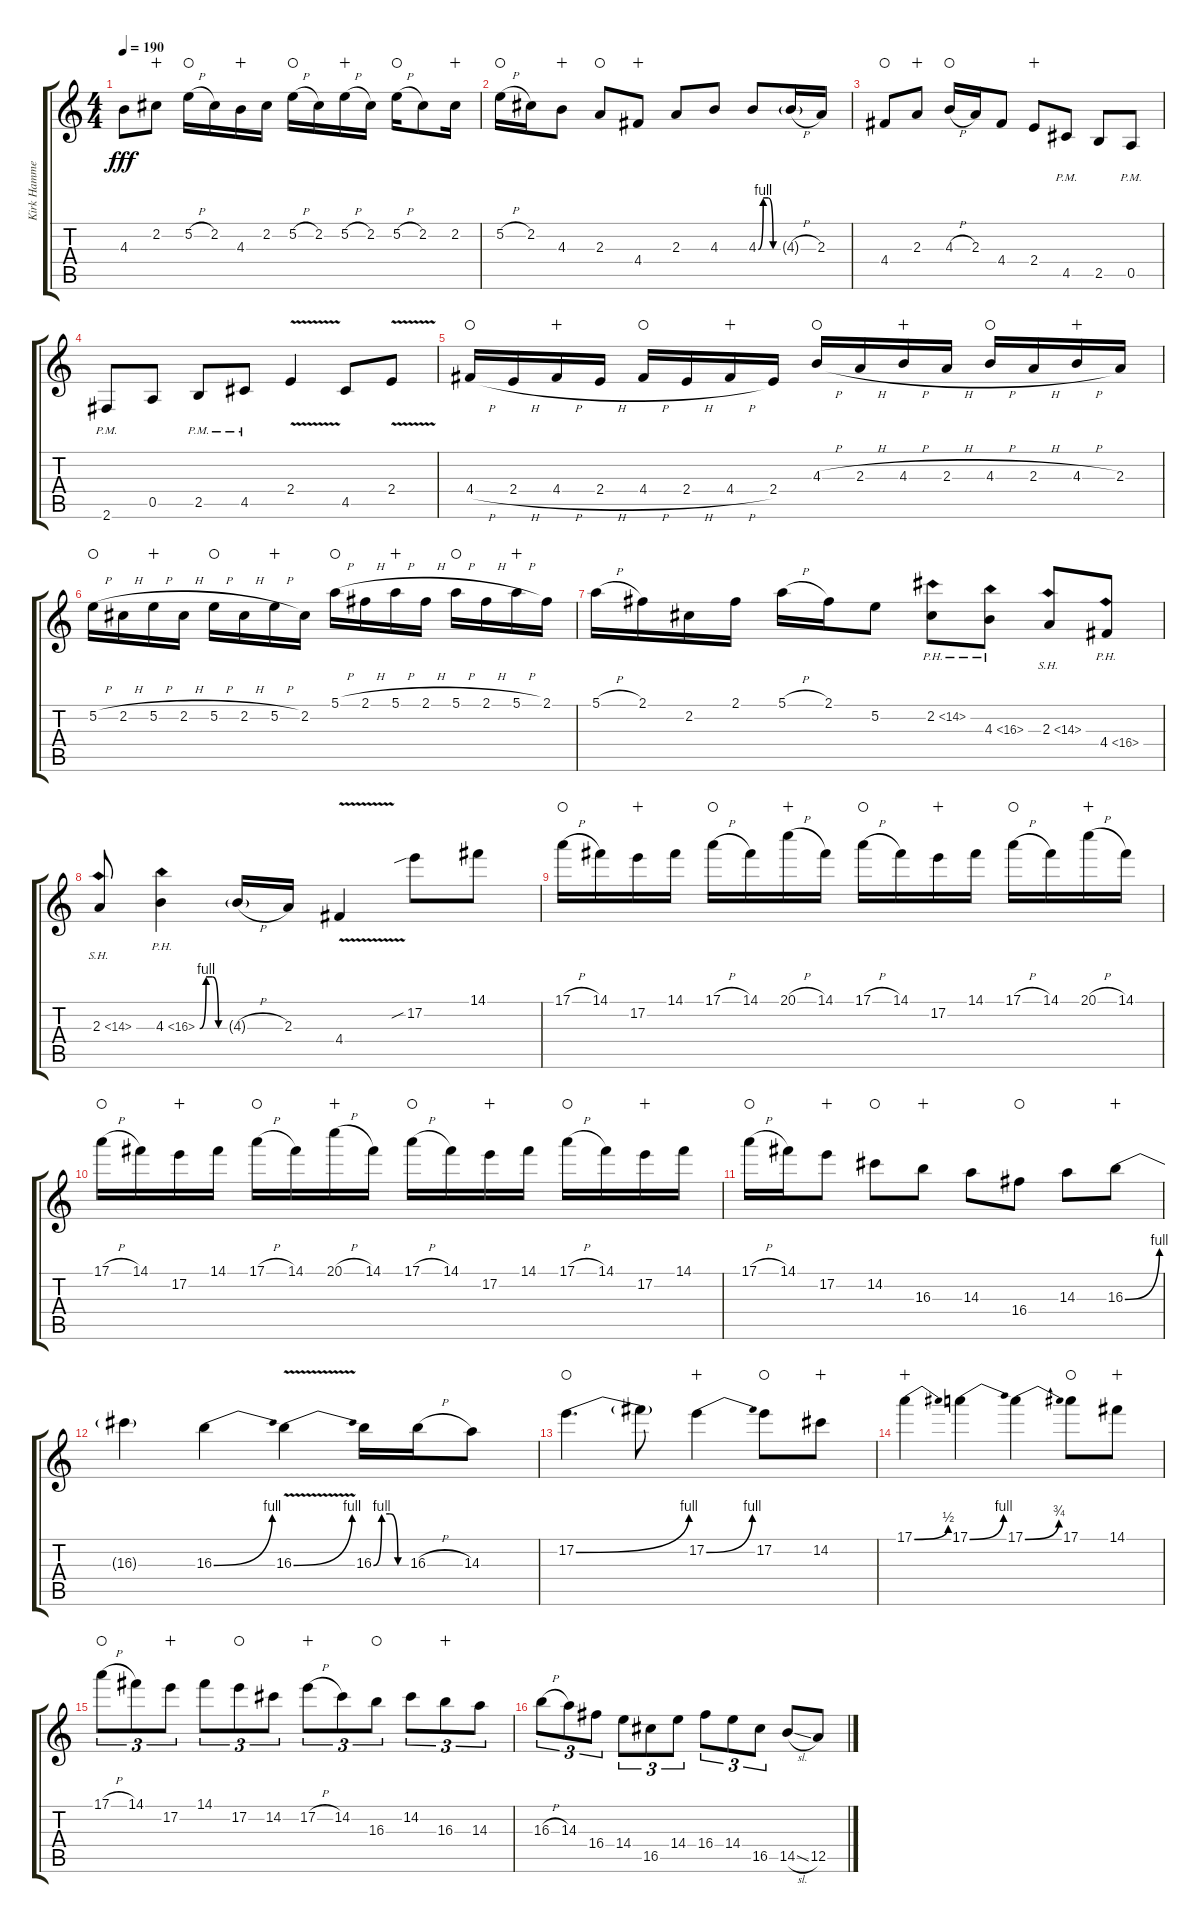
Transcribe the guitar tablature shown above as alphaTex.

\track ("Kirk Hammett - lead and rhythm guitar" "Kirk Hamme") {instrument distortionguitar}
\staff {score tabs}
\tuning (E4 B3 G3 D3 A2 E2) {hide}
\ts (4 4)
\tempo 190
\clef g2
\ks c
4.3{t}.8{dy fff} 2.2.8{wahc} 5.2{h}.16{waho} 2.2.16 4.3.16{wahc} 2.2.16 5.2{h}.16{waho} 2.2.16 5.2{h}.16{wahc} 2.2.16 5.2{h}.16{waho} 2.2.8 2.2.16{wahc} |
5.2{h}.16{waho} 2.2.16 4.3.8{wahc} 2.3.8{waho} 4.4.8{wahc} 2.3.8 4.3.8 4.3{be (custom 0 0 15 4 30 4 45 0 60 0)}.8 4.3{h g}.16 2.3.16 |
4.4.8{waho} 2.3.8{wahc} 4.3{h}.16{waho} 2.3.16 4.4.8 2.4.8{wahc} 4.5{pm}.8 2.5.8 0.5{pm}.8 |
2.6{pm}.8 0.5.8 2.5{pm}.8 4.5{pm}.8 2.4{v}.4 4.5.8 2.4{v}.8 |
4.4{h}.16{waho} 2.4{h}.16 4.4{h}.16{wahc} 2.4{h}.16 4.4{h}.16{waho} 2.4{h}.16 4.4{h}.16{wahc} 2.4.16 4.3{h}.16{waho} 2.3{h}.16 4.3{h}.16{wahc} 2.3{h}.16 4.3{h}.16{waho} 2.3{h}.16 4.3{h}.16{wahc} 2.3.16 |
5.2{h}.16{waho} 2.2{h}.16 5.2{h}.16{wahc} 2.2{h}.16 5.2{h}.16{waho} 2.2{h}.16 5.2{h}.16{wahc} 2.2.16 5.1{h}.16{waho} 2.1{h}.16 5.1{h}.16{wahc} 2.1{h}.16 5.1{h}.16{waho} 2.1{h}.16 5.1{h}.16{wahc} 2.1.16 |
5.1{h}.16 2.1.16 2.2.16 2.1.16 5.1{h}.16 2.1.16 5.2.8 2.2{ph 12}.8 4.3{ph 12}.8 2.3{sh 12}.8 4.4{ph 12}.8 |
2.3{sh 12}.8 4.3{be (custom 0 0 15 4 30 4 45 0 60 0) ph 12}.4 4.3{h g}.16 2.3.16 4.4{v}.4 17.2{sib}.8 14.1.8 |
17.1{h}.16{waho} 14.1.16 17.2.16{wahc} 14.1.16 17.1{h}.16{waho} 14.1.16 20.1{h}.16{wahc} 14.1.16 17.1{h}.16{waho} 14.1.16 17.2.16{wahc} 14.1.16 17.1{h}.16{waho} 14.1.16 20.1{h}.16{wahc} 14.1.16 |
17.1{h}.16{waho} 14.1.16 17.2.16{wahc} 14.1.16 17.1{h}.16{waho} 14.1.16 20.1{h}.16{wahc} 14.1.16 17.1{h}.16{waho} 14.1.16 17.2.16{wahc} 14.1.16 17.1{h}.16{waho} 14.1.16 17.2.16{wahc} 14.1.16 |
17.1{h}.16{waho} 14.1.16 17.2.8{wahc} 14.2.8{waho} 16.3.8{wahc} 14.3.8 16.4.8{waho} 14.3.8 16.3{be (bend 0 0 60 4)}.8{wahc} |
16.3{t}.4 16.3{be (bend 0 0 60 4)}.4 16.3{be (bend 0 0 60 4) v}.4 16.3{be (custom 0 0 15 4 30 4 45 0 60 0)}.16 16.3{h}.16 14.3.8 |
17.2{be (bend 0 0 60 4)}.4{d waho} 17.2{t}.8 17.2{be (bend 0 0 60 4)}.4{wahc} 17.2.8{waho} 14.2.8{wahc} |
17.1{be (bend 0 0 60 2)}.4{wahc} 17.1{be (bend 0 0 60 4)}.4 17.1{be (bend 0 0 60 3)}.4 17.1.8{waho} 14.1.8{wahc} |
17.1{h}.8{tu (3 2) waho} 14.1.8{tu (3 2)} 17.2.8{tu (3 2) wahc} 14.1.8{tu (3 2)} 17.2.8{tu (3 2) waho} 14.2.8{tu (3 2)} 17.2{h}.8{tu (3 2) wahc} 14.2.8{tu (3 2)} 16.3.8{tu (3 2) waho} 14.2.8{tu (3 2)} 16.3.8{tu (3 2) wahc} 14.3.8{tu (3 2)} |
16.3{h}.8{tu (3 2)} 14.3.8{tu (3 2)} 16.4.8{tu (3 2)} 14.4.8{tu (3 2)} 16.5.8{tu (3 2)} 14.4.8{tu (3 2)} 16.4.8{tu (3 2)} 14.4.8{tu (3 2)} 16.5.8{tu (3 2)} 14.5{sl}.8 12.5.8
